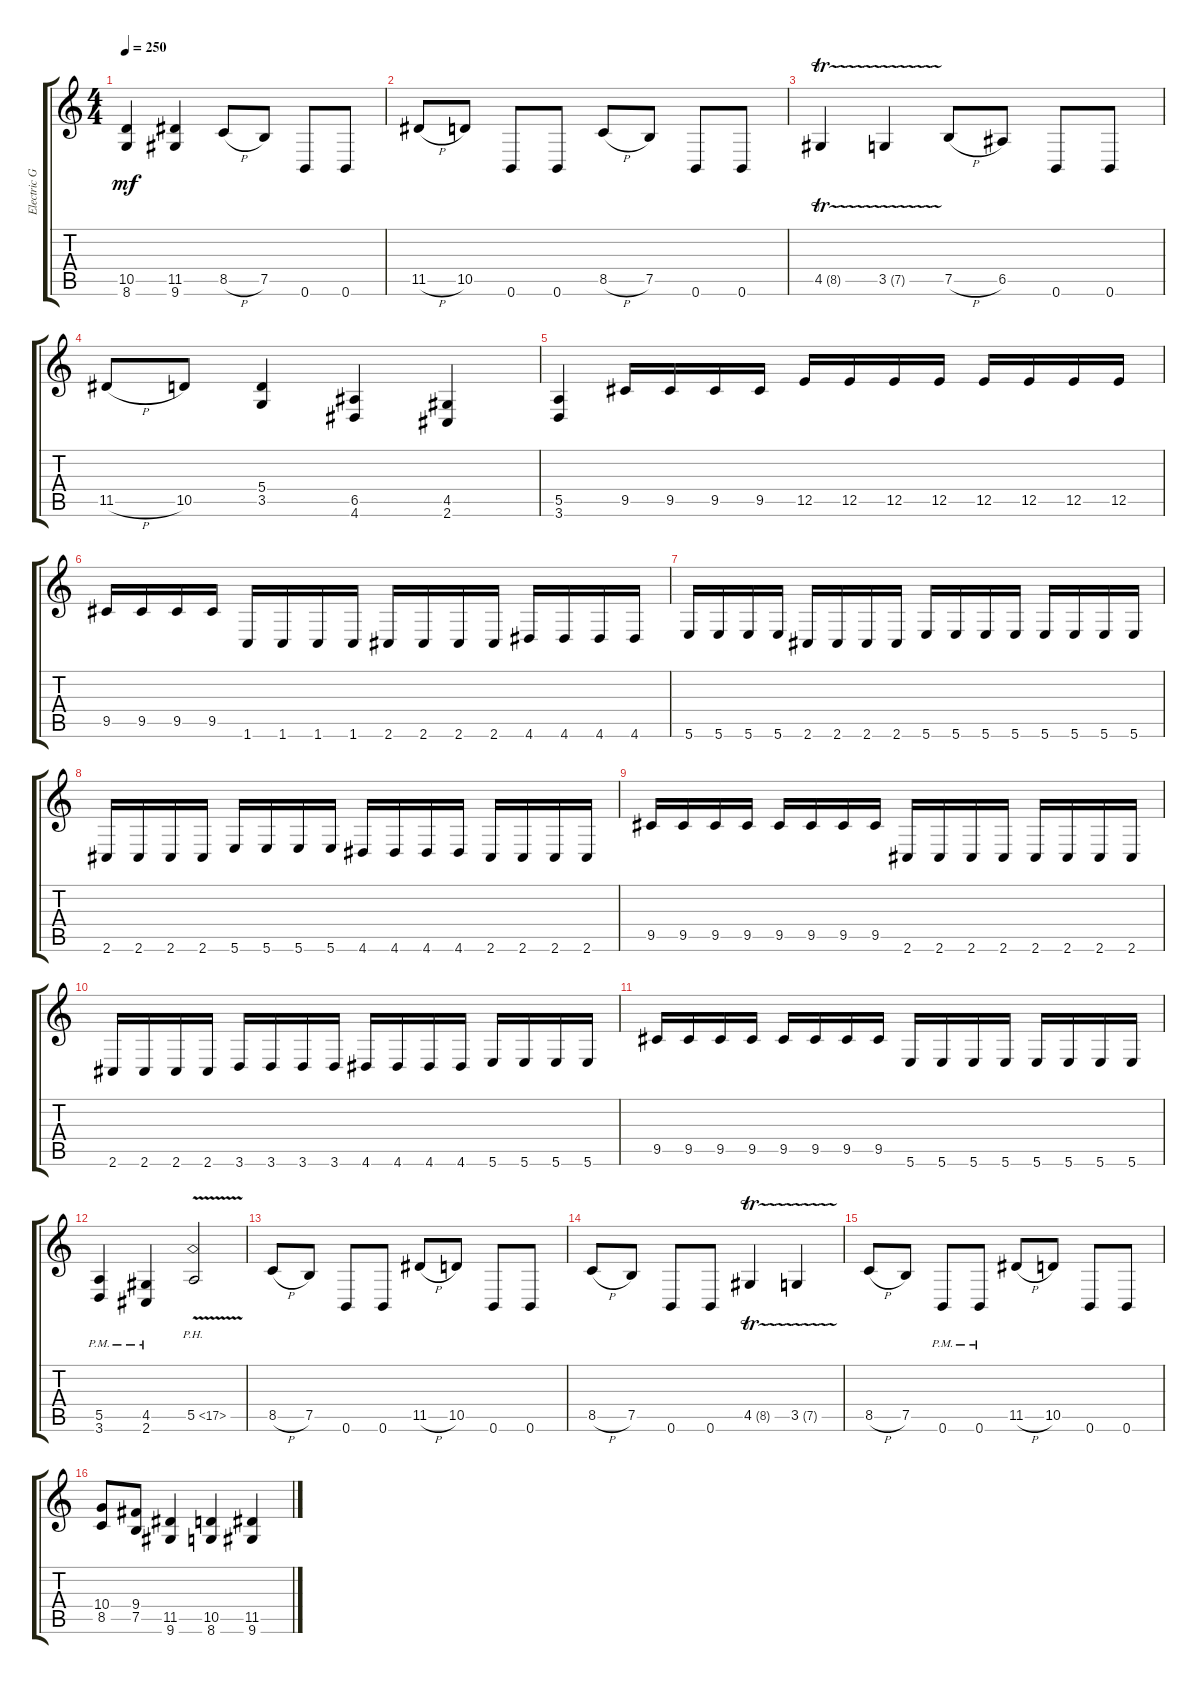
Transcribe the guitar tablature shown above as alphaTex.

\track ("Electric Guitar 1" "Electric G") {instrument distortionguitar}
\staff {score tabs}
\tuning (B3 Gb3 D3 A2 E2 B1) {hide}
\ts (4 4)
\tempo 250
\clef g2
\ks c
(10.5 8.6).4{dy mf} (11.5 9.6).4 8.5{h}.8 7.5.8 0.6.8 0.6.8 |
11.5{h}.8 10.5.8 0.6.8 0.6.8 8.5{h}.8 7.5.8 0.6.8 0.6.8 |
4.5{tr (8 32)}.4 3.5{tr (7 32)}.4 7.5{h}.8 6.5.8 0.6.8 0.6.8 |
11.5{h}.8 10.5.8 (5.4 3.5).4 (6.5 4.6).4 (4.5 2.6).4 |
(5.5 3.6).4 9.5.16 9.5.16 9.5.16 9.5.16 12.5.16 12.5.16 12.5.16 12.5.16 12.5.16 12.5.16 12.5.16 12.5.16 |
9.5.16 9.5.16 9.5.16 9.5.16 1.6.16 1.6.16 1.6.16 1.6.16 2.6.16 2.6.16 2.6.16 2.6.16 4.6.16 4.6.16 4.6.16 4.6.16 |
5.6.16 5.6.16 5.6.16 5.6.16 2.6.16 2.6.16 2.6.16 2.6.16 5.6.16 5.6.16 5.6.16 5.6.16 5.6.16 5.6.16 5.6.16 5.6.16 |
2.6.16 2.6.16 2.6.16 2.6.16 5.6.16 5.6.16 5.6.16 5.6.16 4.6.16 4.6.16 4.6.16 4.6.16 2.6.16 2.6.16 2.6.16 2.6.16 |
9.5.16 9.5.16 9.5.16 9.5.16 9.5.16 9.5.16 9.5.16 9.5.16 2.6.16 2.6.16 2.6.16 2.6.16 2.6.16 2.6.16 2.6.16 2.6.16 |
2.6.16 2.6.16 2.6.16 2.6.16 3.6.16 3.6.16 3.6.16 3.6.16 4.6.16 4.6.16 4.6.16 4.6.16 5.6.16 5.6.16 5.6.16 5.6.16 |
9.5.16 9.5.16 9.5.16 9.5.16 9.5.16 9.5.16 9.5.16 9.5.16 5.6.16 5.6.16 5.6.16 5.6.16 5.6.16 5.6.16 5.6.16 5.6.16 |
(5.5{pm} 3.6).4 (4.5{pm} 2.6).4 5.5{ph 12 v}.2 |
8.5{h}.8 7.5.8 0.6.8 0.6.8 11.5{h}.8 10.5.8 0.6.8 0.6.8 |
8.5{h}.8 7.5.8 0.6.8 0.6.8 4.5{tr (8 32)}.4 3.5{tr (7 32)}.4 |
8.5{h}.8 7.5.8 0.6{pm}.8 0.6{pm}.8 11.5{h}.8 10.5.8 0.6.8 0.6.8 |
(10.4 8.5).8 (9.4 7.5).8 (11.5 9.6).4 (10.5 8.6).4 (11.5 9.6).4
